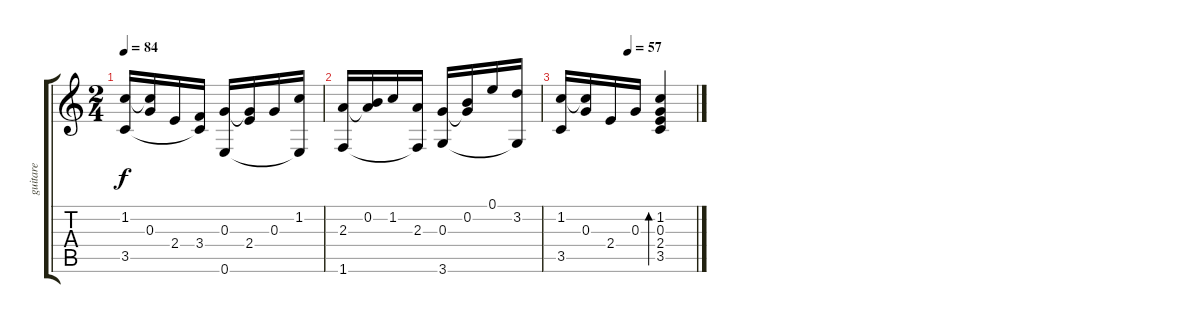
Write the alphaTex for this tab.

\track ("guitare" "guitare") {instrument acousticguitarnylon}
\staff {score tabs}
\tuning (E4 B3 G3 D3 A2 E2) {hide}
\ts (2 4)
\tempo 84
\clef g2
\ks c
(1.2 3.5).16{dy f} (1.2{t} 0.3).16 2.4.16 (3.4 3.5{t}).16 (0.3 0.6).16 (0.3{t} 2.4).16 0.3.16 (1.2 0.6{t}).16 |
(2.3 1.6).16 (0.2 2.3{t}).16 1.2.16 (2.3 1.6{t}).16 (0.3 3.6).16 (0.2 0.3{t}).16 0.1.16 (3.2 3.6{t}).16 |
\tempo (57 0.5)
(1.2 3.5).16 (1.2{t} 0.3).16 2.4.16 0.3.16 (1.2 0.3 2.4 3.5).4{bd 120}
